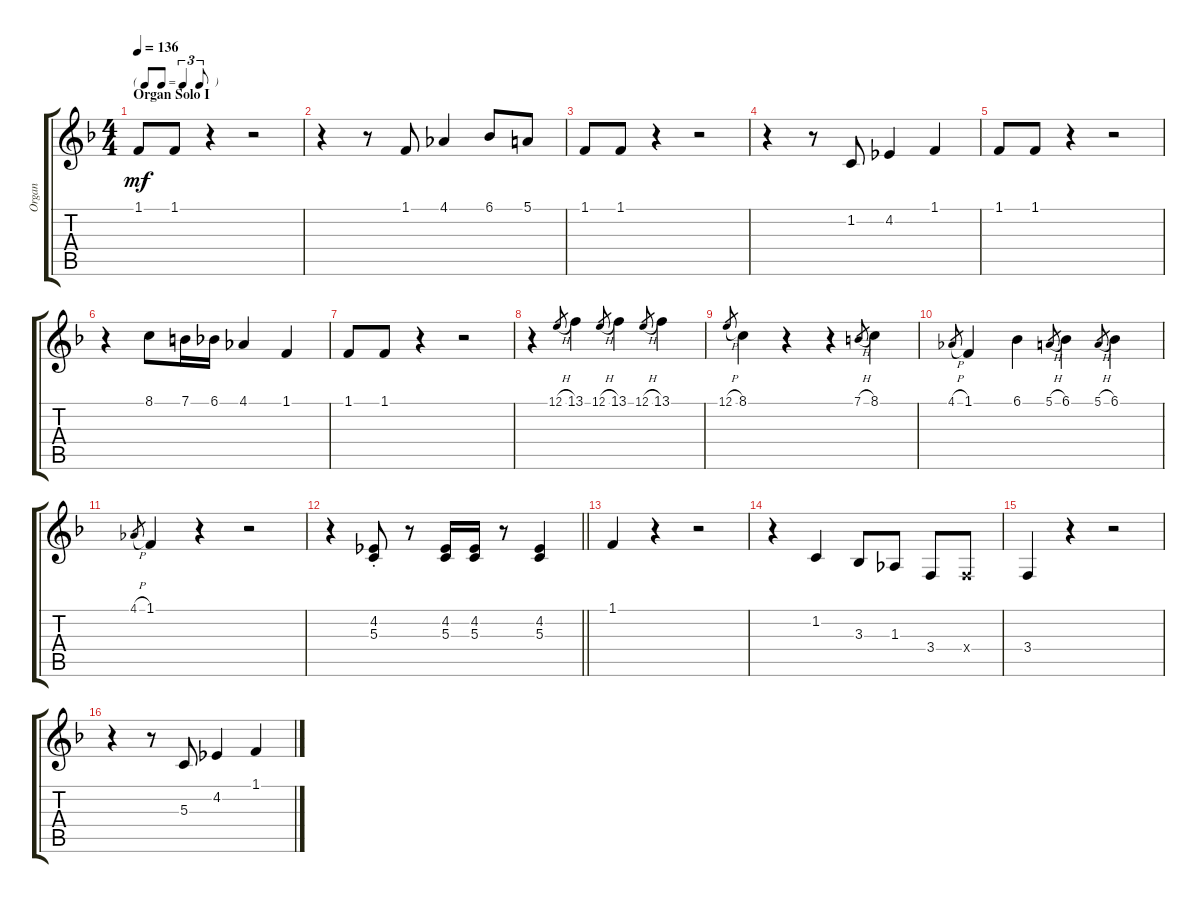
\track ("Organ" "Organ") {instrument drawbarorgan}
\staff {score tabs}
\tuning (E4 B3 G3 D3 A2 E2) {hide}
\ts (4 4)
\tf triplet8th
\section ("" "Organ Solo I")
\tempo 136
\clef g2
\ks f
1.1.8{dy mf} 1.1.8 r.4 r.2 |
r.4 r.8 1.1.8 4.1.4 6.1.8 5.1.8 |
1.1.8 1.1.8 r.4 r.2 |
r.4 r.8 1.2.8 4.2.4 1.1.4 |
1.1.8 1.1.8 r.4 r.2 |
r.4 8.1.8 7.1.16 6.1.16 4.1.4 1.1.4 |
1.1.8 1.1.8 r.4 r.2 |
r.4 12.1{h}.8{gr} 13.1.4 12.1{h}.8{gr} 13.1.4 12.1{h}.8{gr} 13.1.4 |
12.1{h}.8{gr} 8.1.4 r.4 r.4 7.1{h}.8{gr} 8.1.4 |
4.1{h}.8{gr} 1.1.4 6.1.4 5.1{h}.8{gr} 6.1.4 5.1{h}.8{gr} 6.1.4 |
4.1{h}.8{gr} 1.1.4 r.4 r.2 |
\barLineRight lightlight
r.4 (4.2{st} 5.3{st}).8 r.8 (4.2 5.3).16 (4.2 5.3).16 r.8 (4.2 5.3).4 |
1.1.4 r.4 r.2 |
r.4 1.2.4 3.3.8 1.3.8 3.4.8 3.4{x}.8 |
3.4.4 r.4 r.2 |
r.4 r.8 5.3.8 4.2.4 1.1.4
